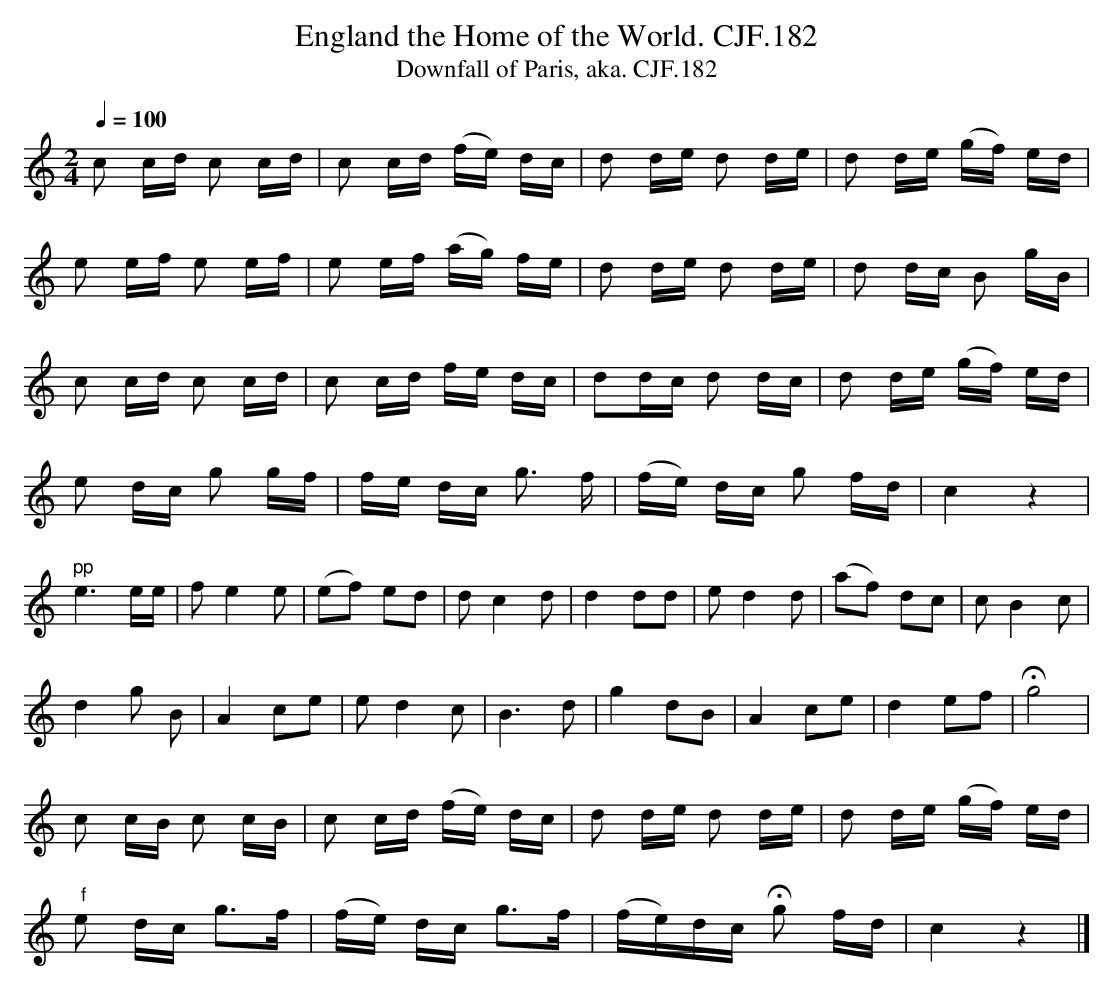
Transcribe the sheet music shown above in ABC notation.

X:1
T:England the Home of the World. CJF.182
T:Downfall of Paris, aka. CJF.182
M:2/4
L:1/16
Q:1/4=100
K:C
c2 cd c2 cd|c2 cd (fe) dc|d2 de d2 de|d2 de (gf) ed|
e2 ef e2 ef|e2 efr (ag) fe|d2 de d2 de|d2 dc B2 hgB|
c2 cd c2 cd|c2 cd fe dc|d2dc d2 dc|d2 de (gf) ed|
e2 dc g2 gf|fe dc g3 f|(fe) dc g2 fd|c4z4|
"pp"e6ee|f2e4e2|(e2f2) e2d2|d2c4d2|\
d4d2d2|e2d4d2|(a2f2) d2c2|c2B4c2|
d4g2 B2|A4c2e2|e2d4c2|B6d2|\
g4d2B2|A4c2e2|d4e2f2|Hg8|
c2 cB c2 cB|c2 cd (fe) dc|d2 de d2 de|d2 de (gf) ed|
" f"e2 dc g3f|(fe) dc g3f|(fe)dc Hg2 fd|c4z4|]
